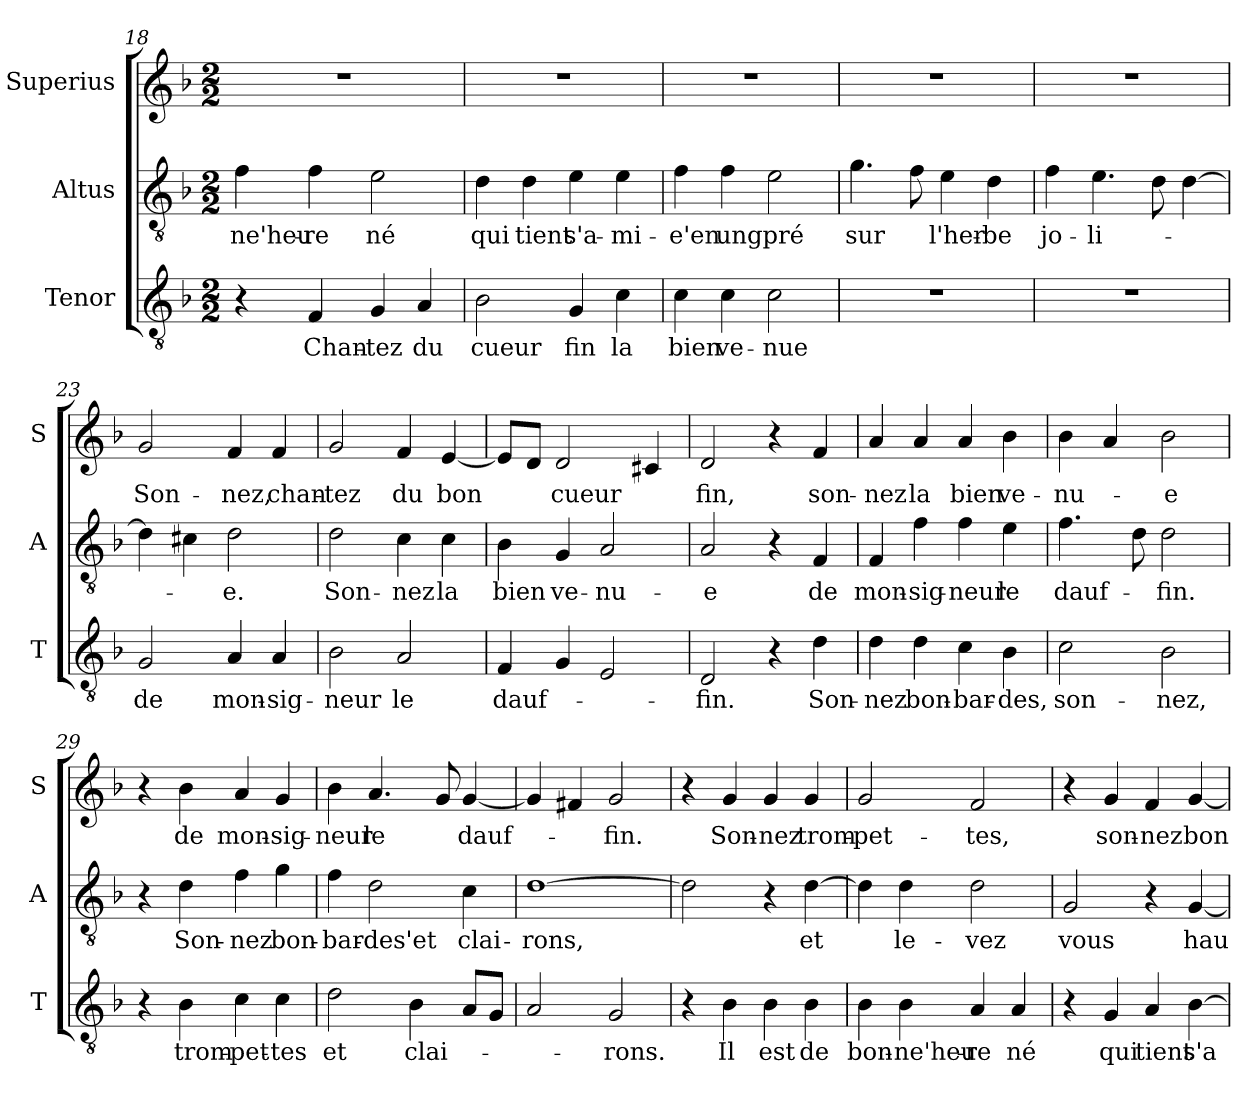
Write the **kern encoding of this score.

**kern	**text	**kern	**text	**kern	**text
*part3	*part3	*part2	*part2	*part1	*part1
*staff3	*staff3	*staff2	*staff2	*staff1	*staff1
*I"Tenor	*	*I"Altus	*	*I"Superius	*
*I'T	*	*I'A	*	*I'S	*
*clefGv2	*	*clefGv2	*	*clefG2	*
*k[b-]	*	*k[b-]	*	*k[b-]	*
*M2/2	*	*M2/2	*	*M2/2	*
=18	=18	=18	=18	=18	=18
4r	.	4f	-ne'heu-	1r	.
4F	Chan-	4f	-re	.	.
4G	-tez	2e	né	.	.
4A	du	.	.	.	.
=19	=19	=19	=19	=19	=19
2B-	cueur	4d	qui	1r	.
.	.	4d	tient	.	.
4G	fin	4e	s'a-	.	.
4c	la	4e	-mi-	.	.
=20	=20	=20	=20	=20	=20
4c	bien	4f	-e'en	1r	.
4c	ve-	4f	ung	.	.
2c	-nue	2e	pré	.	.
=21	=21	=21	=21	=21	=21
1r	.	4.g	sur	1r	.
.	.	8f	.	.	.
.	.	4e	l'her-	.	.
.	.	4d	-be	.	.
=22	=22	=22	=22	=22	=22
1r	.	4f	jo-	1r	.
.	.	4.e	-li-	.	.
.	.	8d	.	.	.
.	.	[4d	.	.	.
=23	=23	=23	=23	=23	=23
2G	de	4d]	.	2g	Son-
.	.	4c#X	.	.	.
4A	mon-	2d	-e.	4f	-nez,
4A	-sig-	.	.	4f	chan-
=24	=24	=24	=24	=24	=24
2B-	-neur	2d	Son-	2g	-tez
2A	le	4c	-nez	4f	du
.	.	4c	la	[4e	bon
=25	=25	=25	=25	=25	=25
4F	dauf-	4B-	bien	8eL]	.
.	.	.	.	8dJ	.
4G	.	4G	ve-	2d	cueur
2E	.	2A	-nu-	.	.
.	.	.	.	4c#X	.
=26	=26	=26	=26	=26	=26
2D	-fin.	2A	-e	2d	fin,
4r	.	4r	.	4r	.
4d	Son-	4F	de	4f	son-
=27	=27	=27	=27	=27	=27
4d	-nez	4F	mon-	4a	-nez
4d	bon-	4f	-sig-	4a	la
4c	-bar-	4f	-neur	4a	bien
4B-	-des,	4e	le	4b-	ve-
=28	=28	=28	=28	=28	=28
2c	son-	4.f	dauf-	4b-	-nu-
.	.	.	.	4a	.
.	.	8d	.	.	.
2B-	-nez,	2d	-fin.	2b-	-e
=29	=29	=29	=29	=29	=29
4r	.	4r	.	4r	.
4B-	trom-	4d	Son-	4b-	de
!	!LO:LY:i	!	!	!	!
4c	-pet-	4f	-nez	4a	mon-
4c	-tes	4g	bon-	4g	-sig-
=30	=30	=30	=30	=30	=30
2d	et	4f	-bar-	4b-	-neur
.	.	2d	-des'et	4.a	le
4B-	clai-	.	.	.	.
.	.	.	.	8g	.
8AL	.	4c	clai-	[4g	dauf-
8GJ	.	.	.	.	.
=31	=31	=31	=31	=31	=31
2A	.	[1d	-rons,	4g]	.
.	.	.	.	4f#X	.
2G	-rons.	.	.	2g	-fin.
=32	=32	=32	=32	=32	=32
4r	.	2d]	.	4r	.
4B-	Il	.	.	4g	Son-
4B-	est	4r	.	4g	-nez
4B-	de	[4d	et	4g	trom-
=33	=33	=33	=33	=33	=33
4B-	bon-	4d]	.	2g	-pet-
4B-	-ne'heu-	4d	le-	.	.
4A	-re	2d	-vez	2f	-tes,
4A	né	.	.	.	.
=34	=34	=34	=34	=34	=34
4r	.	2G	vous	4r	.
4G	qui	.	.	4g	son-
4A	tient	4r	.	4f	-nez
[4B-	s'a	[4G	hau	[4g	bon-
=	=	=	=	=	=
*-	*-	*-	*-	*-	*-
